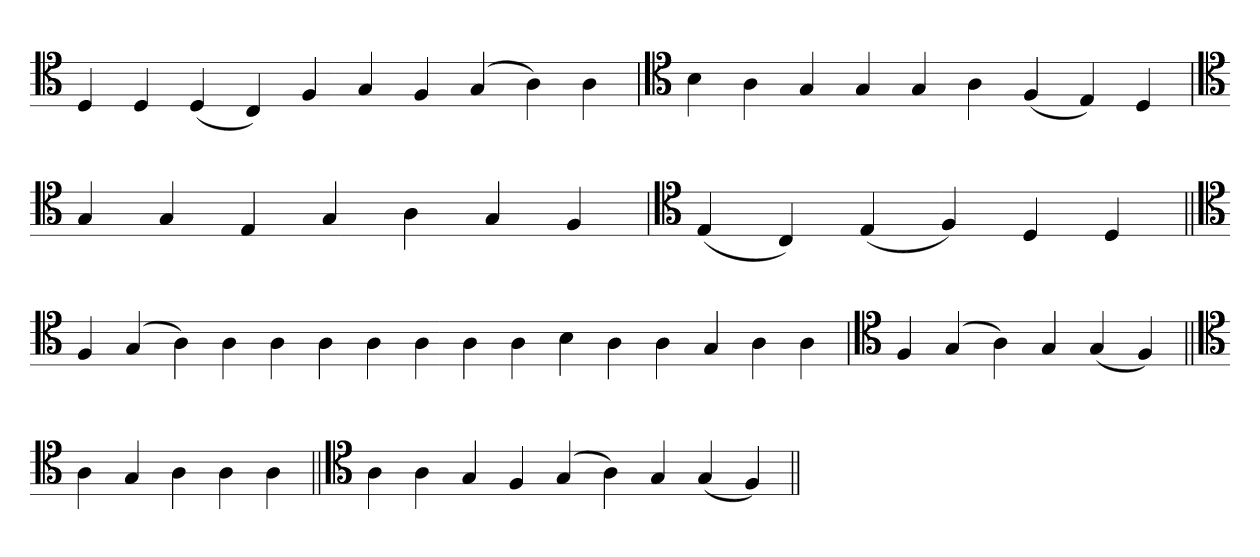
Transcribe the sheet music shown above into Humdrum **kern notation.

**kern
*part1
*staff1
*clefC4
=
4D
4D
(4D
4C)
4F
4G
4F
(4G
4A)
4A
=`
*clefC4
4B
4A
4G
4G
4G
4A
(4F
4E)
4D
='
*clefC4
4G
4G
4E
4G
4A
4G
4F
=`
*clefC4
(4E
4C)
(4E
4F)
4D
4D
=||
*clefC4
4F
(4G
4A)
4A
4A
4A
4A
4A
4A
4A
4B
4A
4A
4G
4A
4A
=
*clefC4
4F
(4G
4A)
4G
(4G
4F)
=||
*clefC4
4A
4G
4A
4A
4A
=||
*clefC4
4A
4A
4G
4F
(4G
4A)
4G
(4G
4F)
=||
*-
